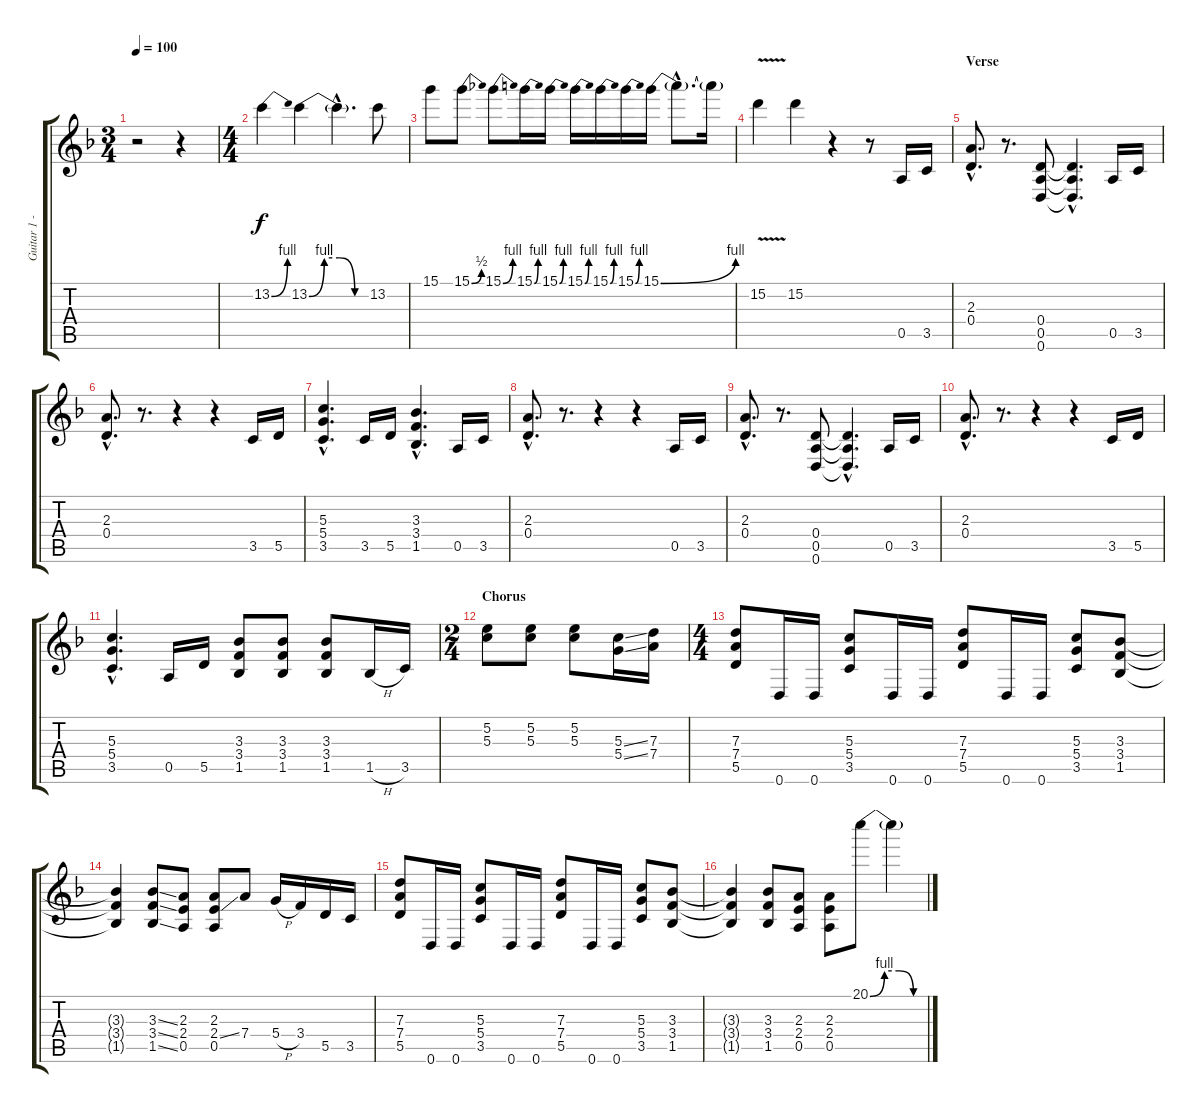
\track ("Guitar 1 - Criss Oliva" "Guitar 1 -") {instrument distortionguitar}
\staff {score tabs}
\tuning (E4 B3 G3 D3 A2 D2) {hide}
\ts (3 4)
\tempo 100
\clef g2
\ks f
r.2{dy f} r.4 |
\ts (4 4)
13.2{be (bend 0 0 60 4)}.4 13.2{be (custom 0 0 15 4 30 4 45 0 60 0)}.4 13.2{hac t}.4{d} 13.2.8 |
15.1.8 15.1{be (bend 0 0 60 2)}.8 15.1{be (bend 0 0 60 4)}.8 15.1{be (bend 0 0 60 4)}.16 15.1{be (bend 0 0 60 4)}.16 15.1{be (bend 0 0 60 4)}.16 15.1{be (bend 0 0 60 4)}.16 15.1{be (bend 0 0 60 4)}.16 15.1{be (bend 0 0 60 4)}.16 15.1{hac t}.8{d} 15.1{t}.16 |
15.2{v}.4 15.2.4 r.4 r.8 0.5.16 3.5.16 |
\section ("" "Verse")
(2.3{hac} 0.4{hac}).8{d} r.8{d} (0.4 0.5 0.6).8 (0.4{hac t} 0.5{hac t} 0.6{hac t}).4{d} 0.5.16 3.5.16 |
(2.3{hac} 0.4{hac}).8{d} r.8{d} r.4 r.4 3.5.16 5.5.16 |
(5.3{hac} 5.4{hac} 3.5{hac}).4{d} 3.5.16 5.5.16 (3.3{hac} 3.4{hac} 1.5{hac}).4{d} 0.5.16 3.5.16 |
(2.3{hac} 0.4{hac}).8{d} r.8{d} r.4 r.4 0.5.16 3.5.16 |
(2.3{hac} 0.4{hac}).8{d} r.8{d} (0.4 0.5 0.6).8 (0.4{hac t} 0.5{hac t} 0.6{hac t}).4{d} 0.5.16 3.5.16 |
(2.3{hac} 0.4{hac}).8{d} r.8{d} r.4 r.4 3.5.16 5.5.16 |
(5.3{hac} 5.4{hac} 3.5{hac}).4{d} 0.5.16 5.5.16 (3.3 3.4 1.5).8 (3.3 3.4 1.5).8 (3.3 3.4 1.5).8 1.5{h}.16 3.5.16 |
\ts (2 4)
\section ("" "Chorus")
(5.2 5.3).8 (5.2 5.3).8 (5.2 5.3).8 (5.3{ss} 5.4{ss}).16 (7.3 7.4).16 |
\ts (4 4)
(7.3 7.4 5.5).8 0.6.16 0.6.16 (5.3 5.4 3.5).8 0.6.16 0.6.16 (7.3 7.4 5.5).8 0.6.16 0.6.16 (5.3 5.4 3.5).8 (3.3 3.4 1.5).8 |
(3.3{t} 3.4{t} 1.5{t}).4 (3.3{ss} 3.4{ss} 1.5{ss}).8 (2.3 2.4 0.5).8 (2.3 2.4{ss} 0.5).8 7.4.8 5.4{h}.16 3.4.16 5.5.16 3.5.16 |
(7.3 7.4 5.5).8 0.6.16 0.6.16 (5.3 5.4 3.5).8 0.6.16 0.6.16 (7.3 7.4 5.5).8 0.6.16 0.6.16 (5.3 5.4 3.5).8 (3.3 3.4 1.5).8 |
(3.3{t} 3.4{t} 1.5{t}).4 (3.3 3.4 1.5).8 (2.3 2.4 0.5).8 (2.3 2.4 0.5).8 20.1{be (custom 0 0 15 4 30 4 45 0 60 0)}.8 20.1{t}.4
